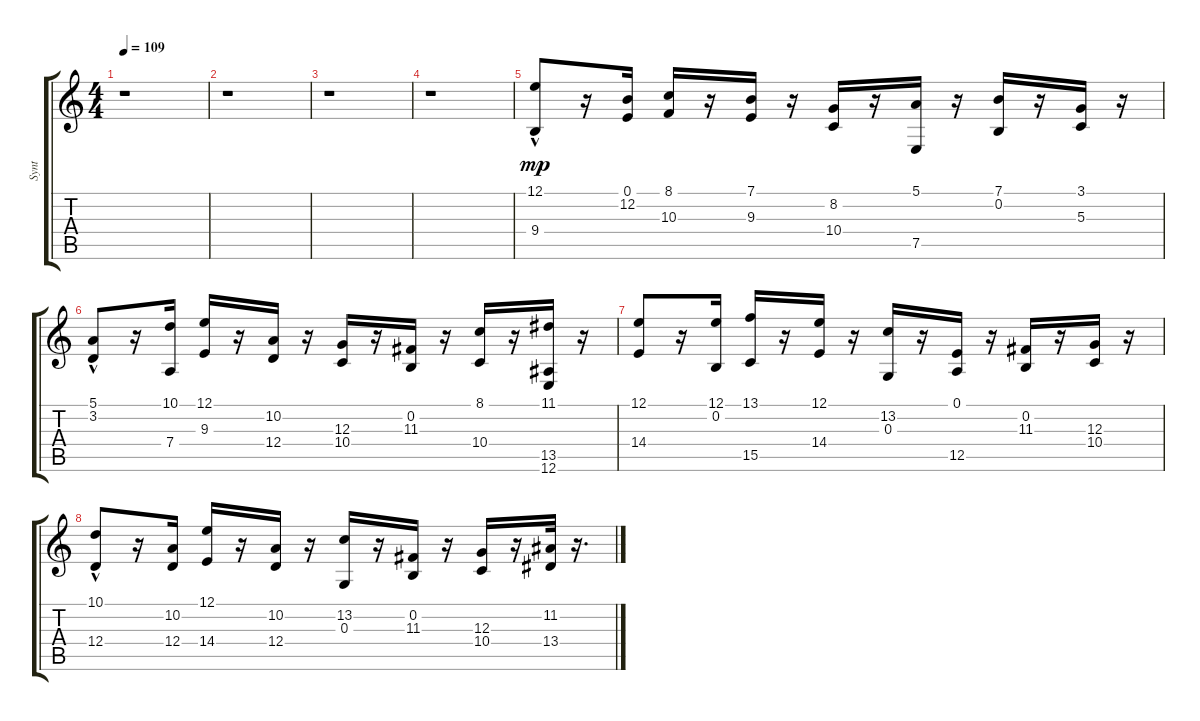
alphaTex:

\track ("Synt" "Synt") {instrument stringensemble1}
\staff {score tabs}
\tuning (E4 B3 G3 D3 A2 E2) {hide}
\ts (4 4)
\tempo 109
\clef g2
\ks c
r.1{dy mp instrument stringensemble1} |
r.1 |
r.1 |
r.1 |
(12.1 9.4{hac}).8 r.16 (0.1 12.2).16 (8.1 10.3).16 r.16 (7.1 9.3).16 r.16 (8.2 10.4).16 r.16 (5.1 7.5).16 r.16 (7.1 0.2).16 r.16 (3.1 5.3).16 r.16 |
(5.1 3.2{hac}).8 r.16 (10.1 7.4).16 (12.1 9.3).16 r.16 (10.2 12.4).16 r.16 (12.3 10.4).16 r.16 (0.2 11.3).16 r.16 (8.1 10.4).16 r.16 (11.1 13.5 12.6).16 r.16 |
(12.1 14.4).8 r.16 (12.1 0.2).16 (13.1 15.5).16 r.16 (12.1 14.4).16 r.16 (13.2 0.3).16 r.16 (0.1 12.5).16 r.16 (0.2 11.3).16 r.16 (12.3 10.4).16 r.16 |
(10.1 12.4{hac}).8 r.16 (10.2 12.4).16 (12.1 14.4).16 r.16 (10.2 12.4).16 r.16 (13.2 0.3).16 r.16 (0.2 11.3).16 r.16 (12.3 10.4).16 r.16 (11.2 13.4).32 r.16{d}
